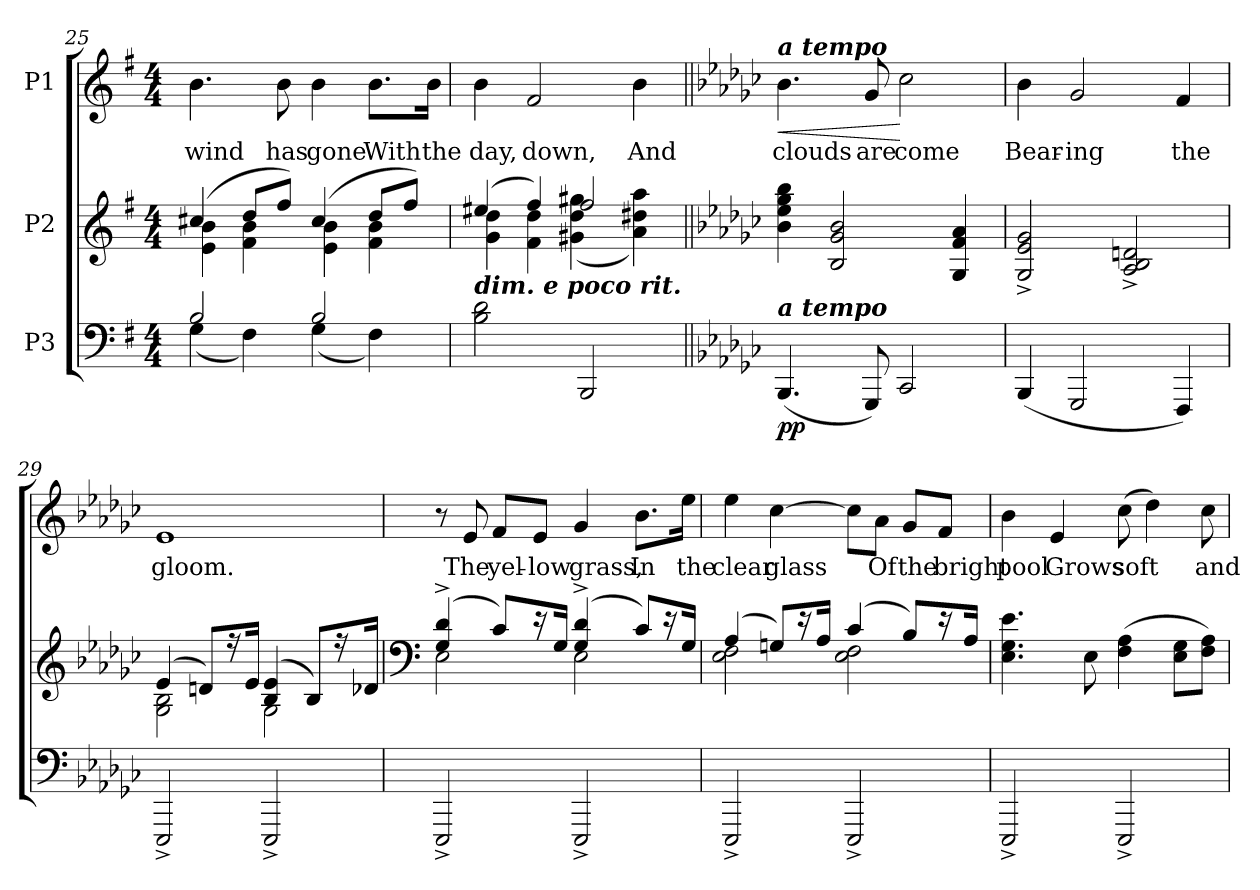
**kern	**dynam	**kern	**kern	**text	**dynam
*part3	*part3	*part2	*part1	*part1	*part1
*staff3	*staff3	*staff2	*staff1	*staff1	*staff1
*I"P3	*	*I"P2	*I"P1	*	*
*clefF4	*	*clefG2	*clefG2	*	*
*k[f#]	*	*k[f#]	*k[f#]	*	*
*e:	*	*e:	*e:	*	*
*M4/4	*	*M4/4	*M4/4	*	*
=25	=25	=25	=25	=25	=25
*^	*	*^	*	*	*
!	!	!	!	!	!	!LO:LY:b:color=#000000	!
2Bi/	(4Gi\	.	(4cc#Xi/	4ei\ 4bi	4.bi\	wind	.
.	4F#i\)	.	8ddi/L	4f#i\ 4bi	.	.	.
!	!	!	!	!	!	!LO:LY:b:color=#000000	!
.	.	.	8ff#i/J)	.	8bi\	has	.
!	!	!	!	!	!	!LO:LY:b:color=#000000	!
2Bi/	(4Gi\	.	(4cc#i/	4ei\ 4bi	4bi\	gone	.
!	!	!	!	!	!	!LO:LY:b:color=#000000	!
.	4F#i\)	.	8ddi/L	4f#i\ 4bi	8.bi\L	With	.
.	.	.	8ff#i/J)	.	.	.	.
!	!	!	!	!	!	!LO:LY:b:color=#000000	!
.	.	.	.	.	16bi\Jk	the	.
*v	*v	*	*	*	*	*	*
=26	=26	=26	=26	=26	=26	=26
!LO:TX:a:Bi:t=dim. e poco rit.	!	!	!	!	!	!
!	!	!	!	!	!LO:LY:b:color=#000000	!
2Bi\ 2di	.	(4ee#Xi/	4gi\ 4ddi	4bi\	day,	.
!	!	!	!	!	!LO:LY:b:color=#000000	!
.	.	4ff#i/)	4f#i\ 4ddi	2f#i/	down,	.
2BBBi/	.	2ff#i/	(4g#Xi\ 4ddi 4gg#Xi	.	.	.
!	!	!	!	!	!LO:LY:b:color=#000000	!
.	.	.	4ai\ 4dd#Xi 4aai)	4bi\	And	.
*	*	*v	*v	*	*	*
!!LO:PB:g=z
=27||	=27||	=27||	=27||	=27||	=27||
*k[b-e-a-d-g-c-]	*	*k[b-e-a-d-g-c-]	*k[b-e-a-d-g-c-]	*	*
*e-:	*	*e-:	*e-:	*	*
*	*	*^	*	*	*
!	!	!	!	!LO:TX:a:Bi:t=a tempo	!	!
!LO:TX:a:Bi:t=a tempo	!	!	!	!	!	!
!	!	!	!	!	!LO:LY:b:color=#000000	!LO:HP:b
*	*	*v	*v	*	*	*
(4.BBB-i/	pp	4b-i\ 4ee-i 4gg-i 4bb-i	4.b-i\	clouds	<
.	.	2B-i/ 2g-i 2b-i	.	.	.
!	!	!	!	!LO:LY:b:color=#000000	!
8GGG-i/)	.	.	8g-i/	are	.
!	!	!	!	!LO:LY:b:color=#000000	!
2CC-i/	.	.	2cc-i\	come	[
.	.	4G-i/ 4fi 4a-i	.	.	.
=28	=28	=28	=28	=28	=28
!	!	!	!	!LO:LY:b:color=#000000	!
(4BBB-i/	.	2G-i/^ 2e-i^ 2g-i^	4b-i\	Bear-	.
!	!	!	!	!LO:LY:b:color=#000000	!
2GGG-i/	.	.	2g-i/	-ing	.
.	.	2A-i/^ 2B-i^ 2dni^	.	.	.
!	!	!	!	!LO:LY:b:color=#000000	!
4FFFi/)	.	.	4fi/	the	.
=29	=29	=29	=29	=29	=29
*	*	*^	*	*	*
!	!	!	!	!	!LO:LY:b:color=#000000	!
2EEE-^i/	.	(4e-i/	2G-i\ 2B-i	1e-i	gloom.	.
.	.	8dni/L)	.	.	.	.
.	.	16r	.	.	.	.
.	.	16e-i/Jk	.	.	.	.
2EEE-^i/	.	(4B-i/ 4e-i	2G-i\	.	.	.
.	.	8B-i/L)	.	.	.	.
.	.	16r	.	.	.	.
.	.	16d-Xi/Jk	.	.	.	.
=30	=30	=30	=30	=30	=30	=30
*	*	*clefF4	*	*	*	*
2EEE-^i/	.	(4G-i/^ 4d-i^	2E-i\	8r	.	.
!	!	!	!	!	!LO:LY:b:color=#000000	!
.	.	.	.	8e-i/	The	.
!	!	!	!	!	!LO:LY:b:color=#000000	!
.	.	8c-i/L)	.	8fi/L	yel-	.
!	!	!	!	!	!LO:LY:b:color=#000000	!
.	.	16r	.	8e-i/J	-low	.
.	.	16G-i/Jk	.	.	.	.
!	!	!	!	!	!LO:LY:b:color=#000000	!
2EEE-^i/	.	(4G-i/^ 4d-i^	2E-i\	4g-i/	grass,	.
!	!	!	!	!	!LO:LY:b:color=#000000	!
.	.	8c-i/L)	.	8.b-i\L	In	.
.	.	16r	.	.	.	.
!	!	!	!	!	!LO:LY:b:color=#000000	!
.	.	16G-i/Jk	.	16ee-i\Jk	the	.
!!LO:LB:g=z
=31	=31	=31	=31	=31	=31	=31
!	!	!	!	!	!LO:LY:b:color=#000000	!
2EEE-^i/	.	(4A-i/	2E-i\ 2Fi	4ee-i\	clear	.
!	!	!	!	!	!LO:LY:b:color=#000000	!
.	.	8Gni/L)	.	[4cc-i\	glass	.
.	.	16r	.	.	.	.
.	.	16A-i/Jk	.	.	.	.
2EEE-^i/	.	(4c-i/	2E-i\ 2Fi	8cc-i\L]	.	.
!	!	!	!	!	!LO:LY:b:color=#000000	!
.	.	.	.	8a-i\J	Of	.
!	!	!	!	!	!LO:LY:b:color=#000000	!
.	.	8B-i/L)	.	8g-i/L	the	.
!	!	!	!	!	!LO:LY:b:color=#000000	!
.	.	16r	.	8fi/J	bright	.
.	.	16A-i/Jk	.	.	.	.
*	*	*v	*v	*	*	*
=32	=32	=32	=32	=32	=32
!	!	!	!	!LO:LY:b:color=#000000	!
2EEE-^i/	.	4.E-i\ 4.G-i 4.e-i	4b-i\	pool	.
!	!	!	!	!LO:LY:b:color=#000000	!
.	.	.	4e-i/	Grows	.
.	.	8E-i\	.	.	.
!	!	!	!	!LO:LY:b:color=#000000	!
2EEE-^i/	.	(4Fi\ 4A-i	(8cc-i\	soft	.
.	.	.	4dd-i\)	.	.
.	.	8E-i\ 8G-iL	.	.	.
!	!	!	!	!LO:LY:b:color=#000000	!
.	.	8Fi\ 8A-iJ)	8cc-i\	and	.
=	=	=	=	=	=
*-	*-	*-	*-	*-	*-
